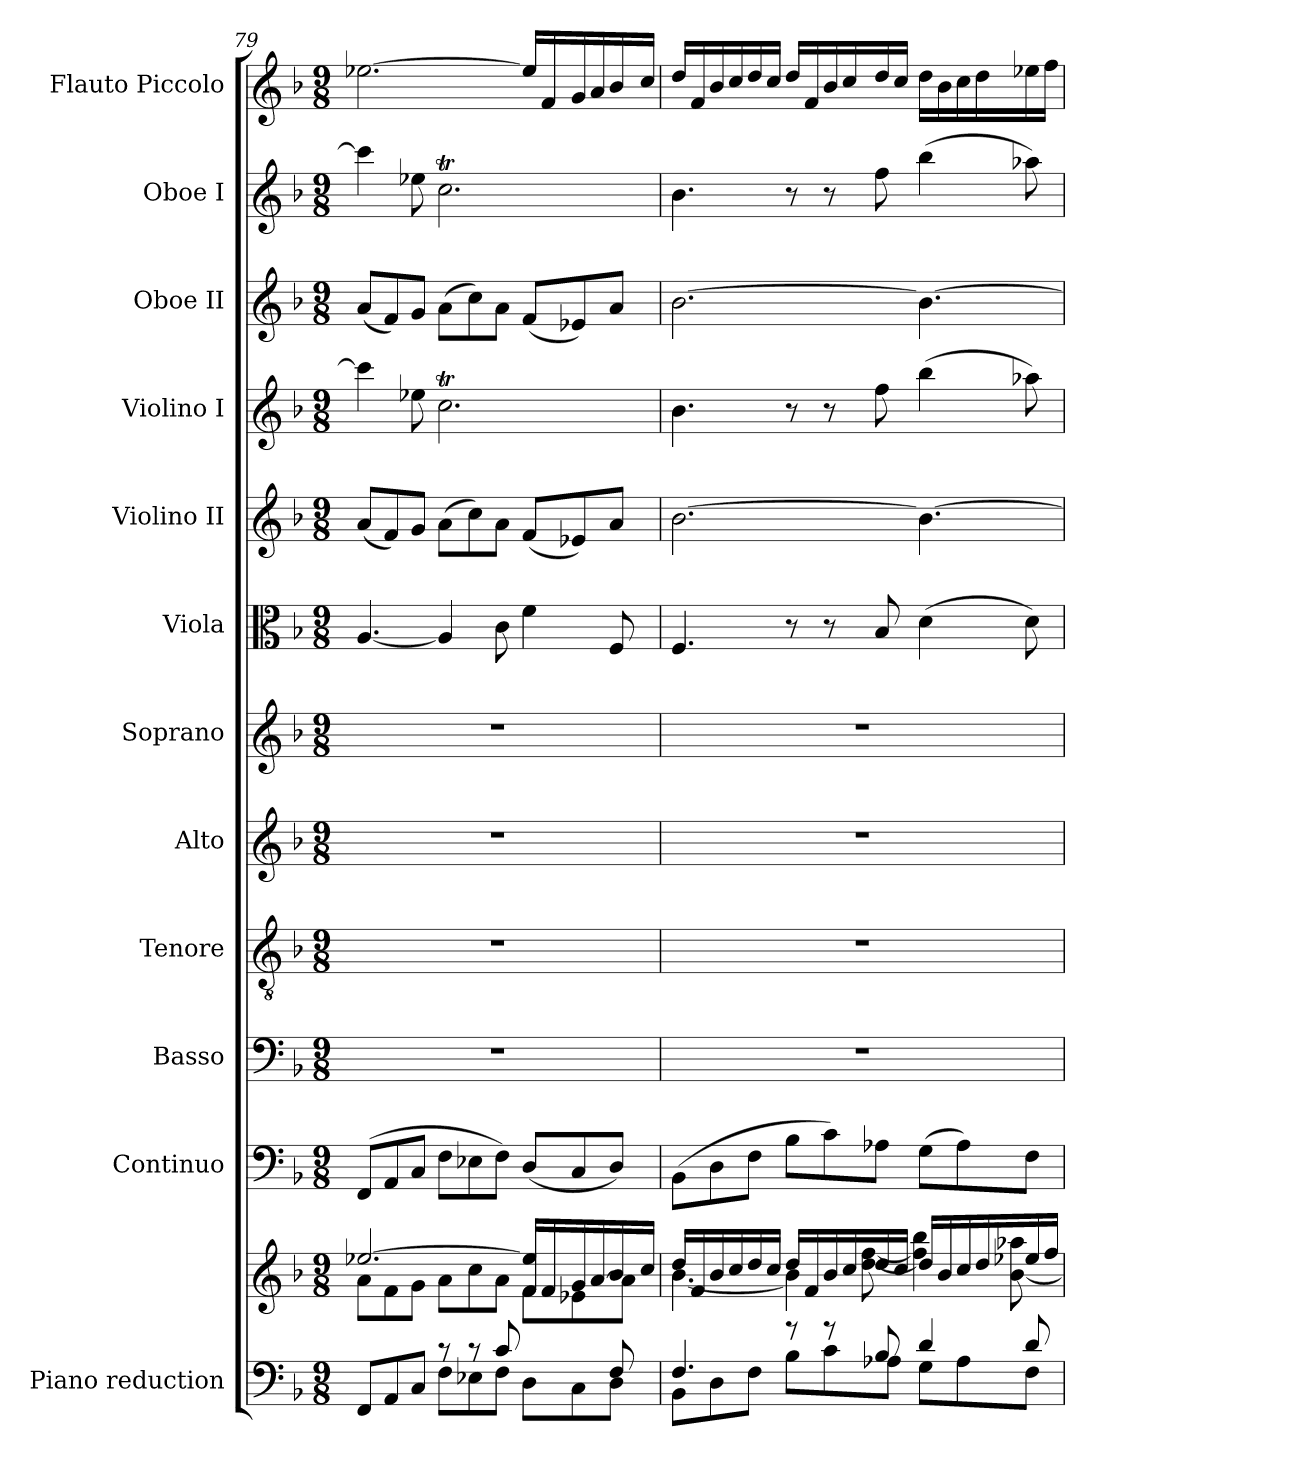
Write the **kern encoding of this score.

**kern	**kern	**kern	**kern	**kern	**kern	**kern	**kern	**kern	**kern	**kern	**kern	**kern
*part12	*part12	*part11	*part10	*part9	*part8	*part7	*part6	*part5	*part4	*part3	*part2	*part1
*staff13	*staff12	*staff11	*staff10	*staff9	*staff8	*staff7	*staff6	*staff5	*staff4	*staff3	*staff2	*staff1
*I"Piano reduction	*	*I"Continuo	*I"Basso	*I"Tenore	*I"Alto	*I"Soprano	*I"Viola	*I"Violino II	*I"Violino I	*I"Oboe II	*I"Oboe I	*I"Flauto Piccolo
*I'Pno	*	*	*	*	*	*	*	*	*	*I'Ob	*I'Ob	*I'Picc
!!LO:PB:g=z
*clefF4	*clefG2	*clefF4	*clefF4	*clefGv2	*clefG2	*clefG2	*clefC3	*clefG2	*clefG2	*clefG2	*clefG2	*clefG2
*	*	*	*	*	*	*	*	*	*	*	*	*ITrd-7c-12
*k[b-]	*k[b-]	*k[b-]	*k[b-]	*k[b-]	*k[b-]	*k[b-]	*k[b-]	*k[b-]	*k[b-]	*k[b-]	*k[b-]	*k[b-]
*M9/8	*M9/8	*M9/8	*M9/8	*M9/8	*M9/8	*M9/8	*M9/8	*M9/8	*M9/8	*M9/8	*M9/8	*M9/8
=79	=79	=79	=79	=79	=79	=79	=79	=79	=79	=79	=79	=79
*^	*^	*	*	*	*	*	*	*	*	*	*	*
*	*	*	*^	*	*	*	*	*	*	*	*	*	*	*
8FF/L	4.ryy	[2.ee-X/	8a\L	2.ryy	(8FF/L	8%9r	8%9r	8%9r	8%9r	[4.A/	(8a/L	4ccc\]	(8a/L	4ccc\]	[2.eee-X\
8AA/	.	.	8f\	.	8AA/	.	.	.	.	.	8f/)	.	8f/)	.	.
8C/J	.	.	8g\J	.	8C/J	.	.	.	.	.	8g/J	8ee-X\	8g/J	8ee-X\	.
8r	8F\L	.	8a\L	.	8F\L	.	.	.	.	4A/]	(8a\L	2.ccT\	(8a\L	2.ccT\	.
8r	8E-X\	.	8cc\	.	8E-X\	.	.	.	.	.	8cc\)	.	8cc\)	.	.
8c/	8F\J	.	8a\J	.	8F\J)	.	.	.	.	8c\	8a\J	.	8a\J	.	.
4ryy	8D\L	16ee-/LL]	8f\L	4f/	(8D/L	.	.	.	.	4f\	(8f/L	.	(8f/L	.	16eee-/LL]
.	.	16f/	.	.	.	.	.	.	.	.	.	.	.	.	16ff/
.	8C\	16g/	8e-X\	.	8C/	.	.	.	.	.	8e-X/)	.	8e-X/)	.	16gg/
.	.	[<16a/	.	.	.	.	.	.	.	.	.	.	.	.	16aa/
8F/	8D\J	16b-/	8a\J]	8ryy	8D/J)	.	.	.	.	8F/	8a/J	.	8a/J	.	16bb-/
.	.	16cc/JJ	.	.	.	.	.	.	.	.	.	.	.	.	16ccc/JJ
*	*	*	*v	*v	*	*	*	*	*	*	*	*	*	*	*
=80	=80	=80	=80	=80	=80	=80	=80	=80	=80	=80	=80	=80	=80	=80
4.F/	8BB-\L	16dd/LL	[4.b-\	(8BB-\L	8%9r	8%9r	8%9r	8%9r	4.F/	[2.b-\	4.b-\	[2.b-\	4.b-\	16ddd/LL
.	.	16f/	.	.	.	.	.	.	.	.	.	.	.	16ff/
.	8D\	16b-/	.	8D\	.	.	.	.	.	.	.	.	.	16bb-/
.	.	16cc/	.	.	.	.	.	.	.	.	.	.	.	16ccc/
.	8F\J	16dd/	.	8F\J	.	.	.	.	.	.	.	.	.	16ddd/
.	.	16cc/JJ	.	.	.	.	.	.	.	.	.	.	.	16ccc/JJ
8r	8B-\L	16dd/LL	4b-\]	8B-\L	.	.	.	.	8r	.	8r	.	8r	16ddd/LL
.	.	16f/	.	.	.	.	.	.	.	.	.	.	.	16ff/
8r	8c\	16b-/	.	8c\)	.	.	.	.	8r	.	8r	.	8r	16bb-/
.	.	16cc/	.	.	.	.	.	.	.	.	.	.	.	16ccc/
8B-/	8A-X\J	16dd/	[>8dd\ [>8ff\	8A-X\J	.	.	.	.	8B-/	.	8ff\	.	8ff\	16ddd/
.	.	16cc/JJ	.	.	.	.	.	.	.	.	.	.	.	16ccc/JJ
4d/	8G\L	16dd/LL]	4ff\] 4bb-\	(8G\L	.	.	.	.	(4d\	4.b-\_	(4bb-\	4.b-\_	(4bb-\	16ddd\LL
.	.	16b-/	.	.	.	.	.	.	.	.	.	.	.	16bb-\
.	8A-\	16cc/	.	8A-\)	.	.	.	.	.	.	.	.	.	16ccc\
.	.	16dd/	.	.	.	.	.	.	.	.	.	.	.	16ddd\
8d/	8F\J	16ee-X/	[8b-\ 8aa-X\	8F\J	.	.	.	.	8d\)	.	8aa-X\)	.	8aa-X\)	16eee-X\
.	.	16ff/JJ	.	.	.	.	.	.	.	.	.	.	.	16fff\JJ
*v	*v	*	*	*	*	*	*	*	*	*	*	*	*	*
*	*v	*v	*	*	*	*	*	*	*	*	*	*	*
=	=	=	=	=	=	=	=	=	=	=	=	=
*-	*-	*-	*-	*-	*-	*-	*-	*-	*-	*-	*-	*-
